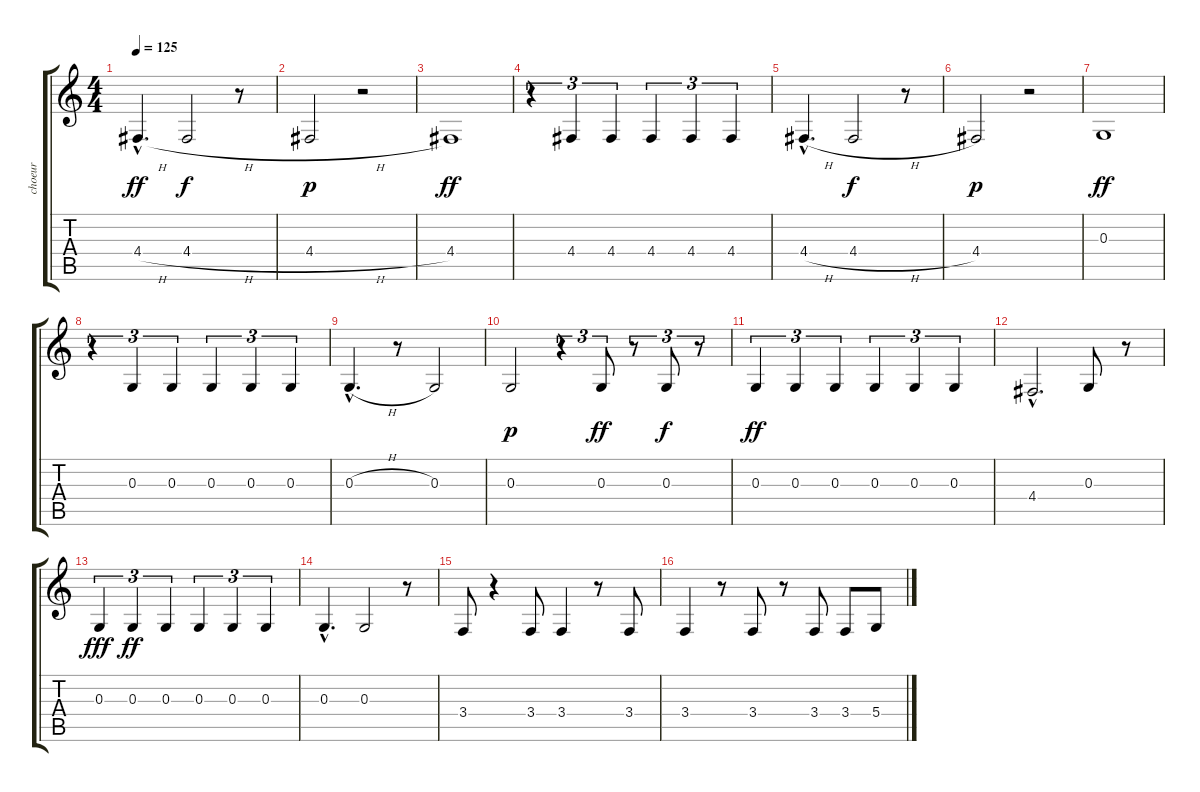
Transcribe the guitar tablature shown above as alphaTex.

\track ("choeur" "choeur") {instrument whistle}
\staff {score tabs}
\tuning (E4 B3 G3 D3 A2 E2) {hide}
\ts (4 4)
\tempo 125
\clef g2
\ks c
4.4{h hac}.4{d dy ff} 4.4{h}.2{dy f} r.8 |
4.4{h}.2{dy p} r.2 |
4.4.1{dy ff} |
r.4{tu (3 2)} 4.4.4{tu (3 2)} 4.4.4{tu (3 2)} 4.4.4{tu (3 2)} 4.4.4{tu (3 2)} 4.4.4{tu (3 2)} |
4.4{h hac}.4{d} 4.4{h}.2{dy f} r.8 |
4.4.2{dy p} r.2 |
0.3.1{dy ff} |
r.4{tu (3 2)} 0.3.4{tu (3 2)} 0.3.4{tu (3 2)} 0.3.4{tu (3 2)} 0.3.4{tu (3 2)} 0.3.4{tu (3 2)} |
0.3{h hac}.4{d} r.8 0.3.2 |
0.3.2{dy p} r.4{tu (3 2)} 0.3.8{tu (3 2) dy ff} r.8{tu (3 2)} 0.3.8{tu (3 2) dy f} r.8{tu (3 2)} |
0.3.4{tu (3 2) dy ff} 0.3.4{tu (3 2)} 0.3.4{tu (3 2)} 0.3.4{tu (3 2)} 0.3.4{tu (3 2)} 0.3.4{tu (3 2)} |
4.4{hac}.2{d} 0.3.8 r.8 |
0.3.4{tu (3 2) dy fff} 0.3.4{tu (3 2) dy ff} 0.3.4{tu (3 2)} 0.3.4{tu (3 2)} 0.3.4{tu (3 2)} 0.3.4{tu (3 2)} |
0.3{hac}.4{d} 0.3.2 r.8 |
3.4.8 r.4 3.4.8 3.4.4 r.8 3.4.8 |
3.4.4 r.8 3.4.8 r.8 3.4.8 3.4.8 5.4.8
